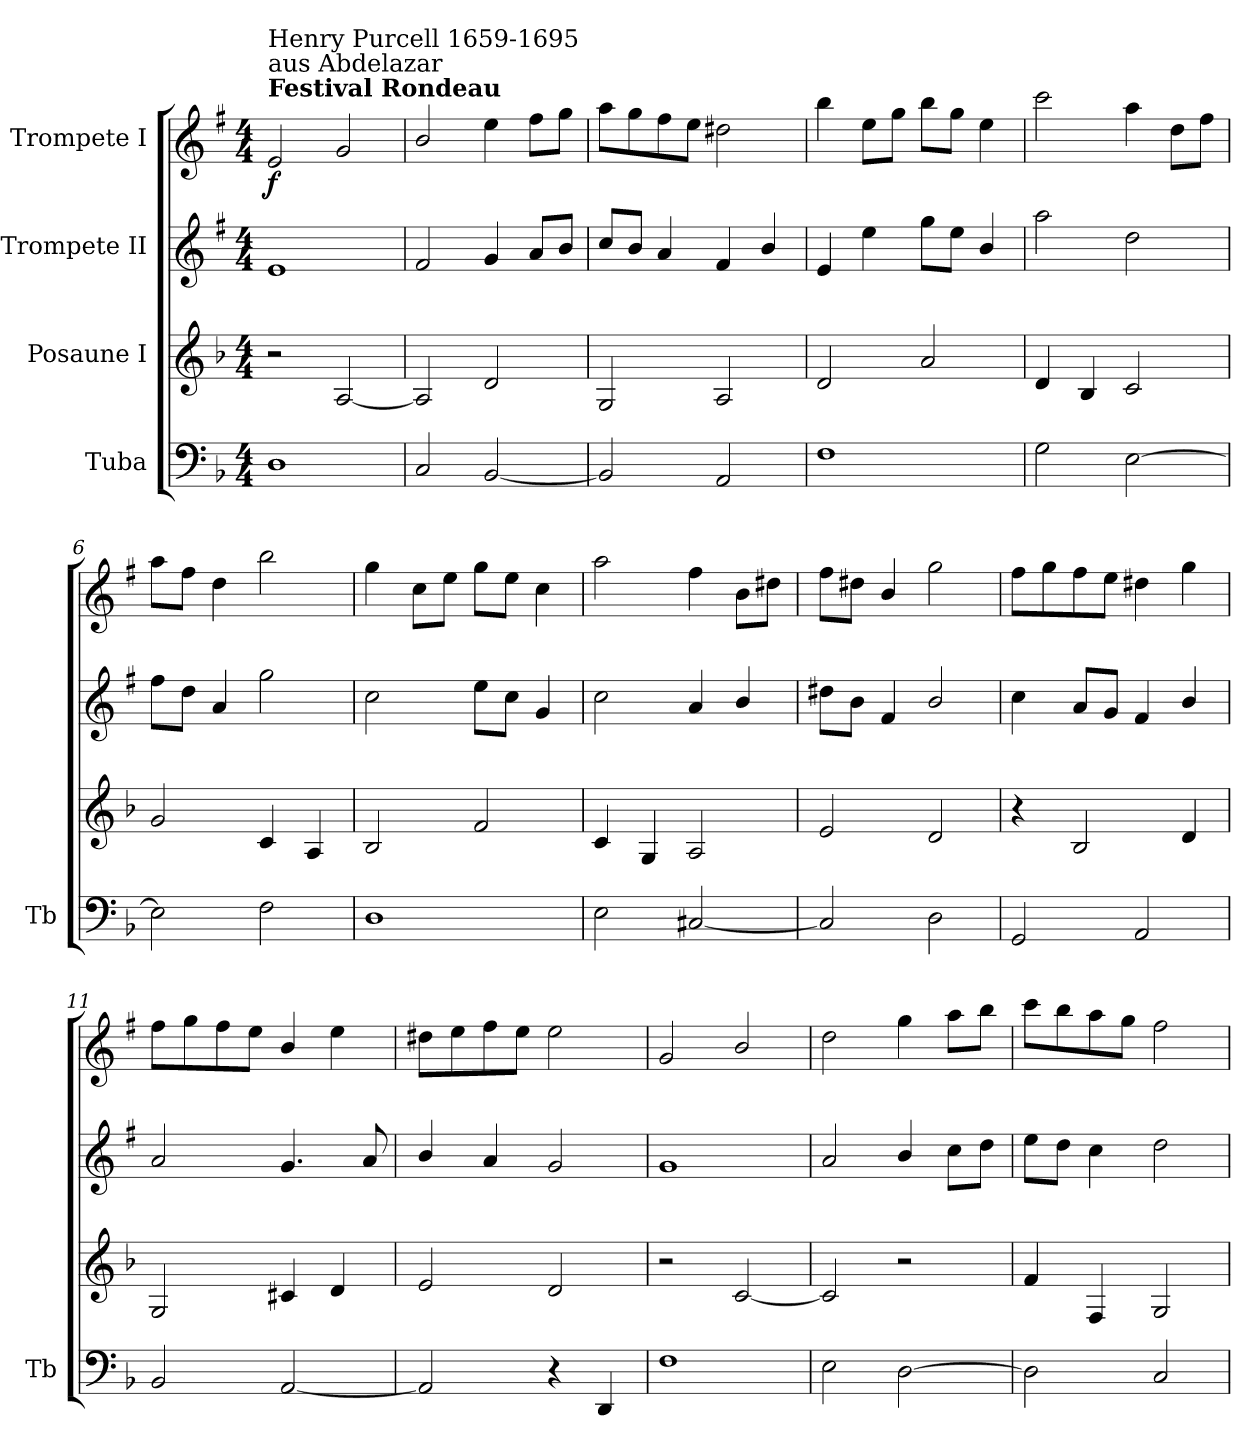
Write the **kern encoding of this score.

**kern	**kern	**kern	**kern	**dynam
*part4	*part3	*part2	*part1	*part1
*staff4	*staff3	*staff2	*staff1	*staff1
*I"Tuba	*I"Posaune I	*I"Trompete II	*I"Trompete I	*
*I'Tb	*	*	*	*
*clefF4	*clefG2	*clefG2	*clefG2	*
*	*	*ITrd1c2	*ITrd1c2	*
*k[b-]	*k[b-]	*k[b-]	*k[b-]	*
*M4/4	*M4/4	*M4/4	*M4/4	*
=1	=1	=1	=1	=1
!	!	!	!LO:TX:a:B:t=Festival Rondeau	!
!	!	!	!LO:TX:a:t=aus Abdelazar	!
!	!	!	!LO:TX:a:t=Henry Purcell 1659-1695	!
!	!	!	!	!LO:DY:b
1D	2r	1d	2d/	f
.	[2A/	.	2f/	.
=2	=2	=2	=2	=2
2C/	2A/]	2e/	2a/	.
[2BB-/	2d/	4f/	4dd\	.
.	.	8g/L	8ee\L	.
.	.	8a/J	8ff\J	.
=3	=3	=3	=3	=3
2BB-/]	2G/	8b-/L	8gg\L	.
.	.	8a/J	8ff\	.
.	.	4g/	8ee\	.
.	.	.	8dd\J	.
2AA/	2A/	4e/	2cc#X\	.
.	.	4a/	.	.
=4	=4	=4	=4	=4
1F	2d/	4d/	4aa\	.
.	.	4dd\	8dd\L	.
.	.	.	8ff\J	.
.	2a/	8ff\L	8aa\L	.
.	.	8dd\J	8ff\J	.
.	.	4a/	4dd\	.
=5	=5	=5	=5	=5
2G\	4d/	2gg\	2bb-\	.
.	4B-/	.	.	.
[2E\	2c/	2cc\	4gg\	.
.	.	.	8cc\L	.
.	.	.	8ee\J	.
=6	=6	=6	=6	=6
2E\]	2g/	8ee\L	8gg\L	.
.	.	8cc\J	8ee\J	.
.	.	4g/	4cc\	.
2F\	4c/	2ff\	2aa\	.
.	4A/	.	.	.
=7	=7	=7	=7	=7
1D	2B-/	2b-\	4ff\	.
.	.	.	8b-\L	.
.	.	.	8dd\J	.
.	2f/	8dd\L	8ff\L	.
.	.	8b-\J	8dd\J	.
.	.	4f/	4b-\	.
!!LO:LB:g=z
=8	=8	=8	=8	=8
2E\	4c/	2b-\	2gg\	.
.	4G/	.	.	.
[2C#X/	2A/	4g/	4ee\	.
.	.	4a/	8a\L	.
.	.	.	8cc#X\J	.
=9	=9	=9	=9	=9
2C#/]	2e/	8cc#X\L	8ee\L	.
.	.	8a\J	8cc#X\J	.
.	.	4e/	4a/	.
2D\	2d/	2a/	2ff\	.
=10	=10	=10	=10	=10
2GG/	4r	4b-\	8ee\L	.
.	.	.	8ff\	.
.	2B-/	8g/L	8ee\	.
.	.	8f/J	8dd\J	.
2AA/	.	4e/	4cc#X\	.
.	4d/	4a/	4ff\	.
=11	=11	=11	=11	=11
2BB-/	2G/	2g/	8ee\L	.
.	.	.	8ff\	.
.	.	.	8ee\	.
.	.	.	8dd\J	.
[2AA/	4c#X/	4.f/	4a/	.
.	4d/	.	4dd\	.
.	.	8g/	.	.
=12	=12	=12	=12	=12
2AA/]	2e/	4a/	8cc#X\L	.
.	.	.	8dd\	.
.	.	4g/	8ee\	.
.	.	.	8dd\J	.
4r	2d/	2f/	2dd\	.
4DD/	.	.	.	.
=13	=13	=13	=13	=13
1F	2r	1f	2f/	.
.	[2c/	.	2a/	.
=14	=14	=14	=14	=14
2E\	2c/]	2g/	2cc\	.
[2D\	2r	4a/	4ff\	.
.	.	8b-\L	8gg\L	.
.	.	8cc\J	8aa\J	.
=15	=15	=15	=15	=15
2D\]	4f/	8dd\L	8bb-\L	.
.	.	8cc\J	8aa\	.
.	4F/	4b-\	8gg\	.
.	.	.	8ff\J	.
2C/	2G/	2cc\	2ee\	.
=	=	=	=	=
*-	*-	*-	*-	*-
